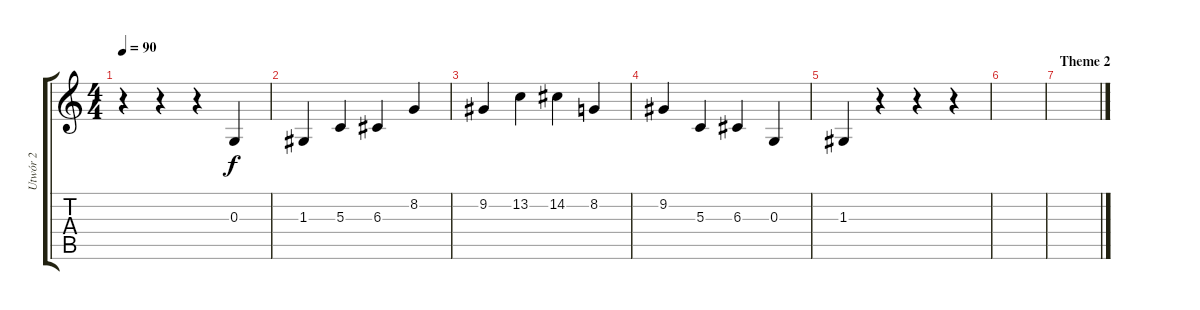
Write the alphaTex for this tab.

\track ("Utwór 2" "Utwór 2") {instrument orchestralharp}
\staff {score tabs}
\tuning (E4 B3 G3 D3 A2 E2) {hide}
\ts (4 4)
\tempo 90
\clef g2
\ks c
r.4{dy f} r.4 r.4 0.3.4 |
1.3.4 5.3.4 6.3.4 8.2.4 |
9.2.4 13.2.4 14.2.4 8.2.4 |
9.2.4 5.3.4 6.3.4 0.3.4 |
1.3.4 r.4 r.4 r.4 |
|
\section ("" "Theme 2")
